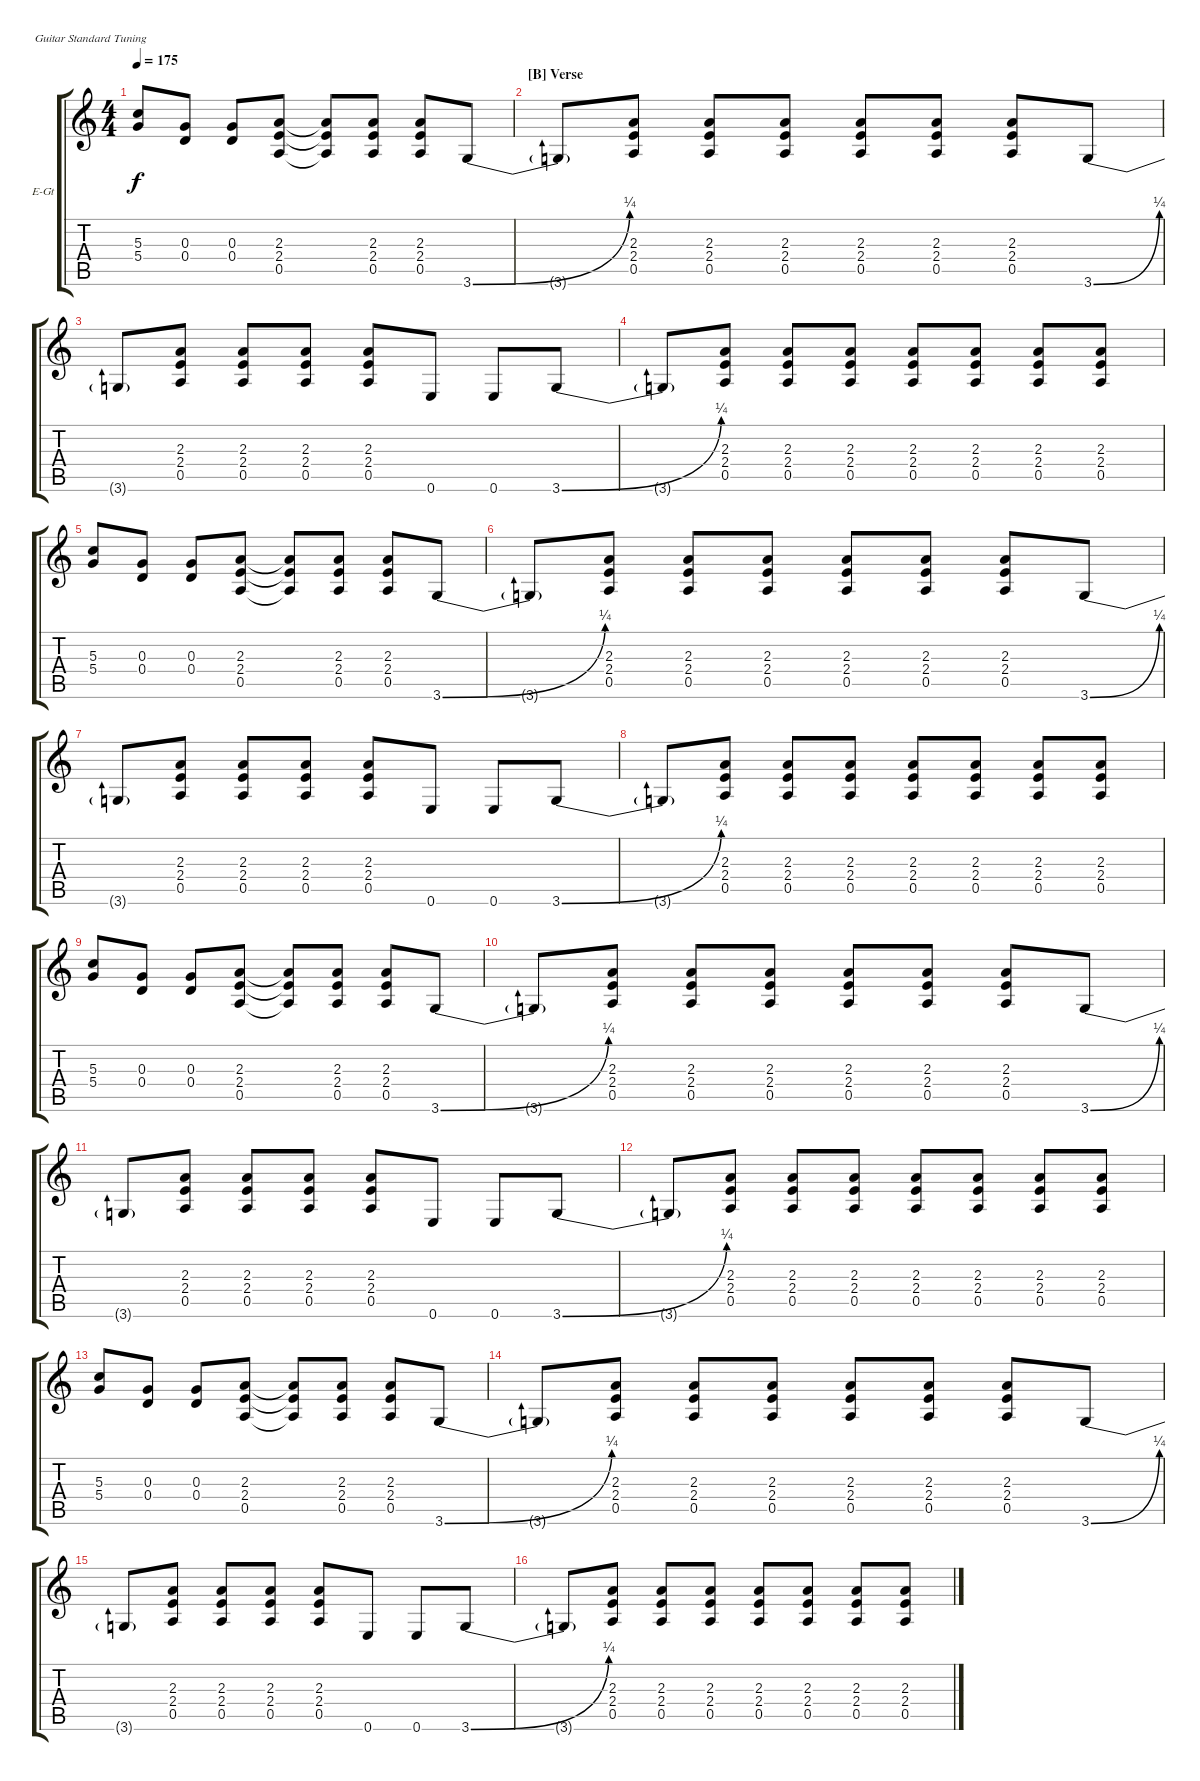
\defaultSystemsLayout 4
\bracketExtendMode groupsimilarinstruments
\firstSystemTrackNameOrientation horizontal
\otherSystemsTrackNameOrientation horizontal
\track ("Guitar" "E-Gt") {instrument distortionguitar}
\staff {score tabs}
\tuning (E4 B3 G3 D3 A2 E2)
\ts (4 4)
\tempo 175
\clef g2
\scale
1.03909
\ks c
(5.4 5.3).8{dy f} (0.3 0.4).8 (0.4 0.3).8 (0.5 2.4 2.3).8 (0.5{t} 2.4{t} 2.3{t}).8 (0.5 2.4 2.3).8 (0.5 2.4 2.3).8 3.6{be (bend 0 0 22.8 1)}.8 |
\section ("B" "Verse")
\scale
0.960908 3.6{t}.8 (0.5 2.4 2.3).8 (0.5 2.4 2.3).8 (0.5 2.4 2.3).8 (0.5 2.4 2.3).8 (0.5 2.4 2.3).8 (0.5 2.4 2.3).8 3.6{be (bend 0 0 19.8 1)}.8 |
\scale
1.03909 3.6{t}.8 (0.5 2.4 2.3).8 (0.5 2.4 2.3).8 (0.5 2.4 2.3).8 (0.5 2.4 2.3).8 0.6.8 0.6.8 3.6{be (bend 0 0 24 1)}.8 |
\scale
0.960908 3.6{t}.8 (0.5 2.4 2.3).8 (0.5 2.4 2.3).8 (0.5 2.4 2.3).8 (0.5 2.4 2.3).8 (0.5 2.4 2.3).8 (0.5 2.4 2.3).8 (0.5 2.4 2.3).8 |
\scale
1.03909 (5.4 5.3).8 (0.3 0.4).8 (0.4 0.3).8 (0.5 2.4 2.3).8 (0.5{t} 2.4{t} 2.3{t}).8 (0.5 2.4 2.3).8 (0.5 2.4 2.3).8 3.6{be (bend 0 0 22.8 1)}.8 |
\scale
0.960908 3.6{t}.8 (0.5 2.4 2.3).8 (0.5 2.4 2.3).8 (0.5 2.4 2.3).8 (0.5 2.4 2.3).8 (0.5 2.4 2.3).8 (0.5 2.4 2.3).8 3.6{be (bend 0 0 19.8 1)}.8 |
\scale
1.03909 3.6{t}.8 (0.5 2.4 2.3).8 (0.5 2.4 2.3).8 (0.5 2.4 2.3).8 (0.5 2.4 2.3).8 0.6.8 0.6.8 3.6{be (bend 0 0 24 1)}.8 |
\scale
0.960908 3.6{t}.8 (0.5 2.4 2.3).8 (0.5 2.4 2.3).8 (0.5 2.4 2.3).8 (0.5 2.4 2.3).8 (0.5 2.4 2.3).8 (0.5 2.4 2.3).8 (0.5 2.4 2.3).8 |
\scale
1.03909 (5.4 5.3).8 (0.3 0.4).8 (0.4 0.3).8 (0.5 2.4 2.3).8 (0.5{t} 2.4{t} 2.3{t}).8 (0.5 2.4 2.3).8 (0.5 2.4 2.3).8 3.6{be (bend 0 0 22.8 1)}.8 |
\scale
0.960908 3.6{t}.8 (0.5 2.4 2.3).8 (0.5 2.4 2.3).8 (0.5 2.4 2.3).8 (0.5 2.4 2.3).8 (0.5 2.4 2.3).8 (0.5 2.4 2.3).8 3.6{be (bend 0 0 19.8 1)}.8 |
\scale
1.03909 3.6{t}.8 (0.5 2.4 2.3).8 (0.5 2.4 2.3).8 (0.5 2.4 2.3).8 (0.5 2.4 2.3).8 0.6.8 0.6.8 3.6{be (bend 0 0 24 1)}.8 |
\scale
0.960908 3.6{t}.8 (0.5 2.4 2.3).8 (0.5 2.4 2.3).8 (0.5 2.4 2.3).8 (0.5 2.4 2.3).8 (0.5 2.4 2.3).8 (0.5 2.4 2.3).8 (0.5 2.4 2.3).8 |
\scale
1.03909 (5.4 5.3).8 (0.3 0.4).8 (0.4 0.3).8 (0.5 2.4 2.3).8 (0.5{t} 2.4{t} 2.3{t}).8 (0.5 2.4 2.3).8 (0.5 2.4 2.3).8 3.6{be (bend 0 0 22.8 1)}.8 |
\scale
0.960908 3.6{t}.8 (0.5 2.4 2.3).8 (0.5 2.4 2.3).8 (0.5 2.4 2.3).8 (0.5 2.4 2.3).8 (0.5 2.4 2.3).8 (0.5 2.4 2.3).8 3.6{be (bend 0 0 19.8 1)}.8 |
\scale
1.03909 3.6{t}.8 (0.5 2.4 2.3).8 (0.5 2.4 2.3).8 (0.5 2.4 2.3).8 (0.5 2.4 2.3).8 0.6.8 0.6.8 3.6{be (bend 0 0 24 1)}.8 |
\scale
0.960908 3.6{t}.8 (0.5 2.4 2.3).8 (0.5 2.4 2.3).8 (0.5 2.4 2.3).8 (0.5 2.4 2.3).8 (0.5 2.4 2.3).8 (0.5 2.4 2.3).8 (0.5 2.4 2.3).8
